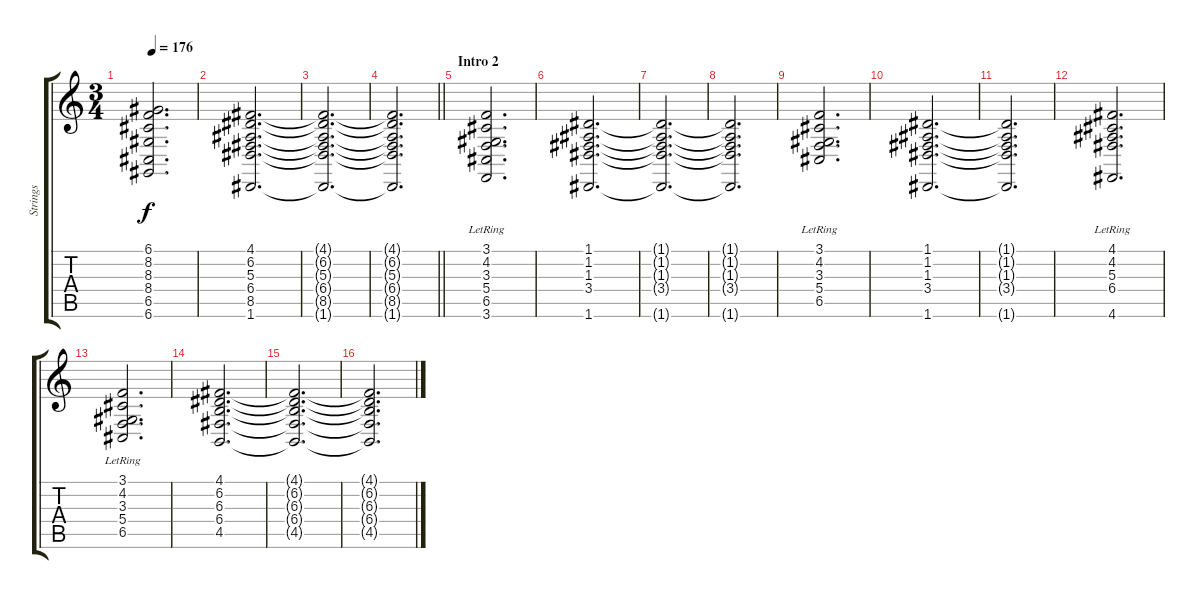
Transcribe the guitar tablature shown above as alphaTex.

\track ("Strings" "Strings") {instrument stringensemble1}
\staff {score tabs}
\tuning (D4 A3 F3 C3 G2 D2) {hide}
\ts (3 4)
\tempo 176
\clef g2
\ks c
(6.1{t} 8.2{t} 8.3{t} 8.4{t} 6.5{t} 6.6{t}).2{d dy f} |
(4.1 6.2 5.3 6.4 8.5 1.6).2{d} |
(4.1{t} 6.2{t} 5.3{t} 6.4{t} 8.5{t} 1.6{t}).2{d} |
\barLineRight lightlight
(4.1{t} 6.2{t} 5.3{t} 6.4{t} 8.5{t} 1.6{t}).2{d} |
\section ("" "Intro 2")
(3.1{lr} 4.2{lr} 3.3{lr} 5.4{lr} 6.5{lr} 3.6{lr}).2{d volume 13} |
(1.1 1.2 1.3 3.4 1.6).2{d instrument stringensemble1} |
(1.1{t} 1.2{t} 1.3{t} 3.4{t} 1.6{t}).2{d} |
(1.1{t} 1.2{t} 1.3{t} 3.4{t} 1.6{t}).2{d} |
(3.1{lr} 4.2{lr} 3.3{lr} 5.4{lr} 6.5{lr}).2{d} |
(1.1 1.2 1.3 3.4 1.6).2{d} |
(1.1{t} 1.2{t} 1.3{t} 3.4{t} 1.6{t}).2{d} |
(4.1{lr} 4.2{lr} 5.3{lr} 6.4{lr} 4.6{lr}).2{d} |
(3.1{lr} 4.2{lr} 3.3{lr} 5.4{lr} 6.5{lr}).2{d} |
(4.1 6.2 6.3 6.4 4.5).2{d} |
(4.1{t} 6.2{t} 6.3{t} 6.4{t} 4.5{t}).2{d} |
(4.1{t} 6.2{t} 6.3{t} 6.4{t} 4.5{t}).2{d}
